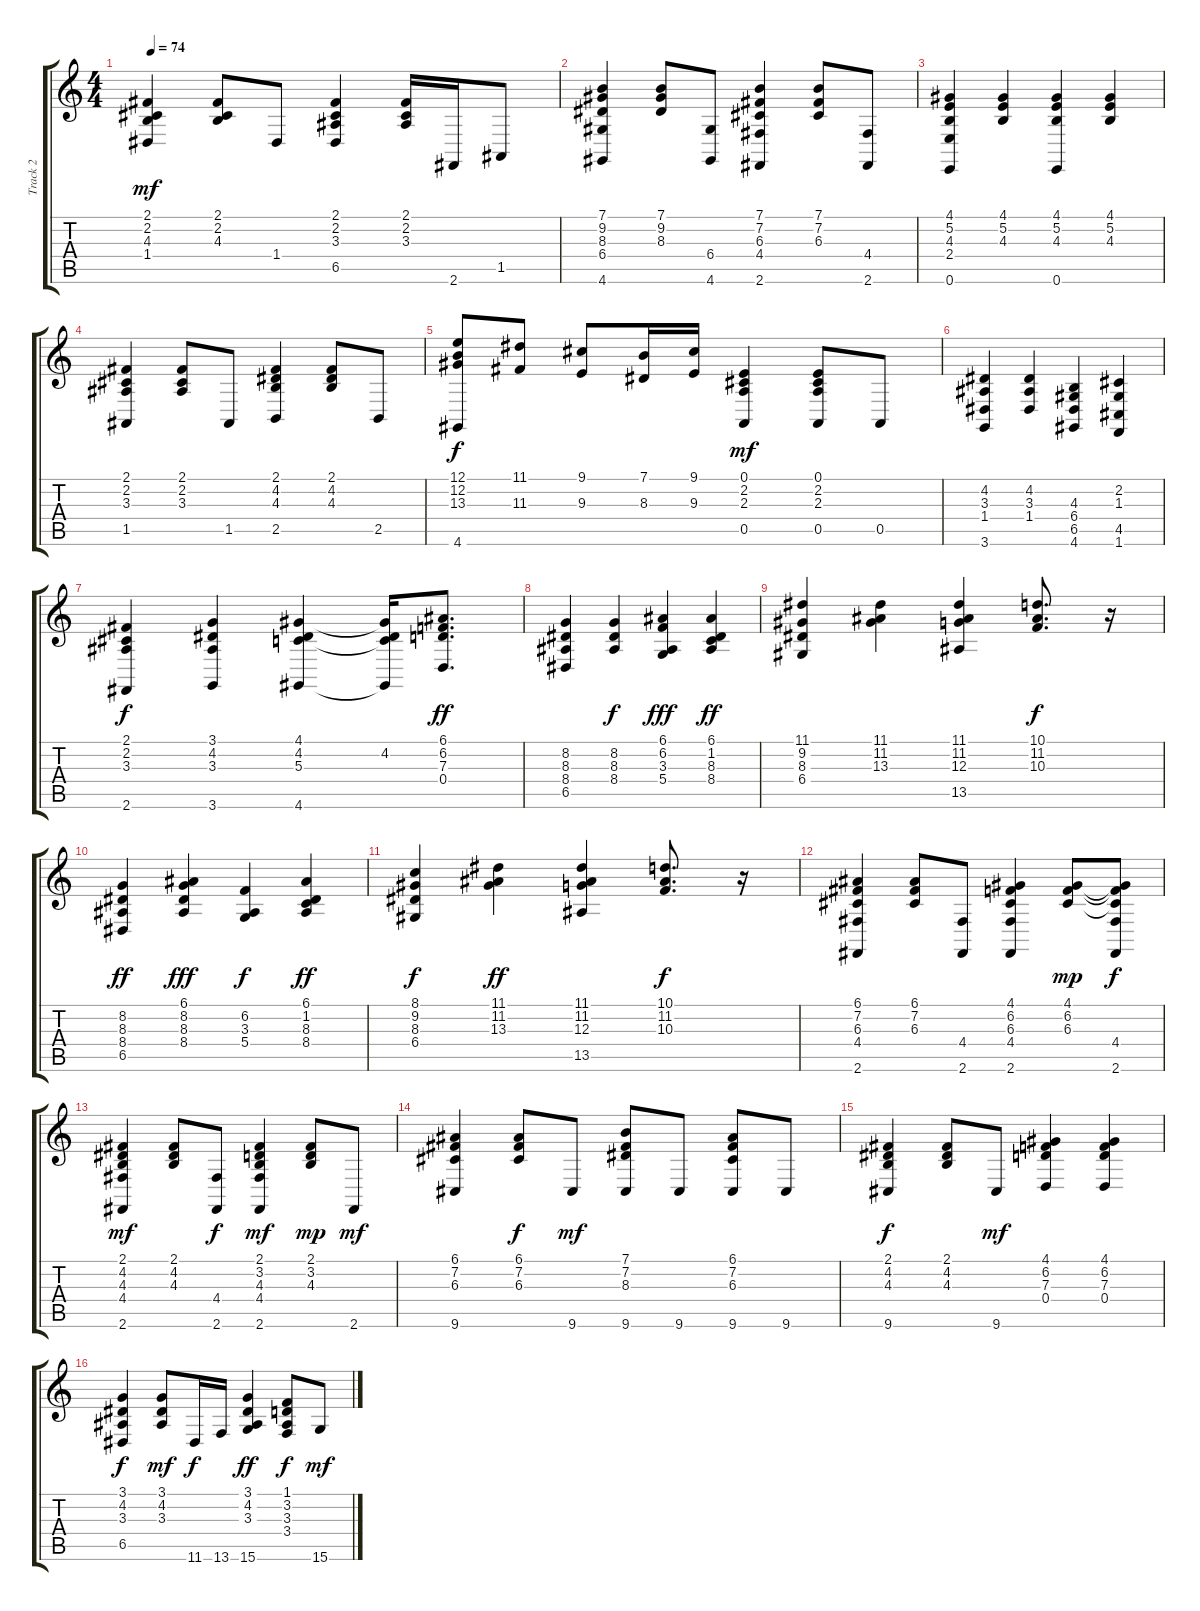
\track ("Track 2" "Track 2") {instrument electricgrandpiano}
\staff {score tabs}
\tuning (E4 B3 G3 D3 A2 E2) {hide}
\ts (4 4)
\tempo 74
\clef g2
\ks c
(2.1 2.2 4.3 1.4).4{dy mf} (2.1 2.2 4.3).8 1.4.8 (2.1 2.2 3.3 6.5).4 (2.1 2.2 3.3).16 2.6.16 1.5.8 |
(7.1 9.2 8.3 6.4 4.6).4 (7.1 9.2 8.3).8 (6.4 4.6).8 (7.1 7.2 6.3 4.4 2.6).4 (7.1 7.2 6.3).8 (4.4 2.6).8 |
(4.1 5.2 4.3 2.4 0.6).4 (4.1 5.2 4.3).4 (4.1 5.2 4.3 0.6).4 (4.1 5.2 4.3).4 |
(2.1 2.2 3.3 1.5).4 (2.1 2.2 3.3).8 1.5.8 (2.1 4.2 4.3 2.5).4 (2.1 4.2 4.3).8 2.5.8 |
(12.1 12.2 13.3 4.6).8{dy f} (11.1 11.3).8 (9.1 9.3).8 (7.1 8.3).16 (9.1 9.3).16 (0.1 2.2 2.3 0.5).4{dy mf} (0.1 2.2 2.3 0.5).8 0.5.8 |
(4.2 3.3 1.4 3.6).4 (4.2 3.3 1.4).4 (4.3 6.4 6.5 4.6).4 (2.2 1.3 4.5 1.6).4 |
(2.1 2.2 3.3 2.6).4{dy f} (3.1 4.2 3.3 3.6).4 (4.1 4.2 5.3 4.6).4 (4.1{t} 4.2 5.3{t} 4.6{t}).16 (6.1 6.2 7.3 0.4).8{d dy ff} |
(8.2 8.3 8.4 6.5).4{volume 12} (8.2 8.3 8.4).4{dy f} (6.1 6.2 3.3 5.4).4{dy fff} (6.1 1.2 8.3 8.4).4{dy ff} |
(11.1 9.2 8.3 6.4).4 (11.1 11.2 13.3).4 (11.1 11.2 12.3 13.5).4 (10.1 11.2 10.3).8{d dy f} r.16 |
(8.2 8.3 8.4 6.5).4{dy ff} (6.1 8.2 8.3 8.4).4{dy fff} (6.2 3.3 5.4).4{dy f} (6.1 1.2 8.3 8.4).4{dy ff} |
(8.1 9.2 8.3 6.4).4{dy f} (11.1 11.2 13.3).4{dy ff} (11.1 11.2 12.3 13.5).4 (10.1 11.2 10.3).8{d dy f} r.16 |
(6.1 7.2 6.3 4.4 2.6).4 (6.1 7.2 6.3).8 (4.4 2.6).8 (4.1 6.2 6.3 4.4 2.6).4 (4.1 6.2 6.3).8{dy mp} (4.1{t} 6.2{t} 6.3{t} 4.4 2.6).8{dy f} |
(2.1 4.2 4.3 4.4 2.6).4{dy mf} (2.1 4.2 4.3).8 (4.4 2.6).8{dy f} (2.1 3.2 4.3 4.4 2.6).4{dy mf} (2.1 3.2 4.3).8{dy mp} 2.6.8{dy mf} |
(6.1 7.2 6.3 9.6).4 (6.1 7.2 6.3).8{dy f} 9.6.8{dy mf} (7.1 7.2 8.3 9.6).8 9.6.8 (6.1 7.2 6.3 9.6).8 9.6.8 |
(2.1 4.2 4.3 9.6).4{dy f} (2.1 4.2 4.3).8 9.6.8{dy mf} (4.1 6.2 7.3 0.4).4 (4.1 6.2 7.3 0.4).4 |
(3.1 4.2 3.3 6.5).4{dy f} (3.1 4.2 3.3).8{dy mf} 11.6.16{dy f} 13.6.16 (3.1 4.2 3.3 15.6).4{dy ff} (1.1 3.2 3.3 3.4).8{dy f} 15.6.8{dy mf}
